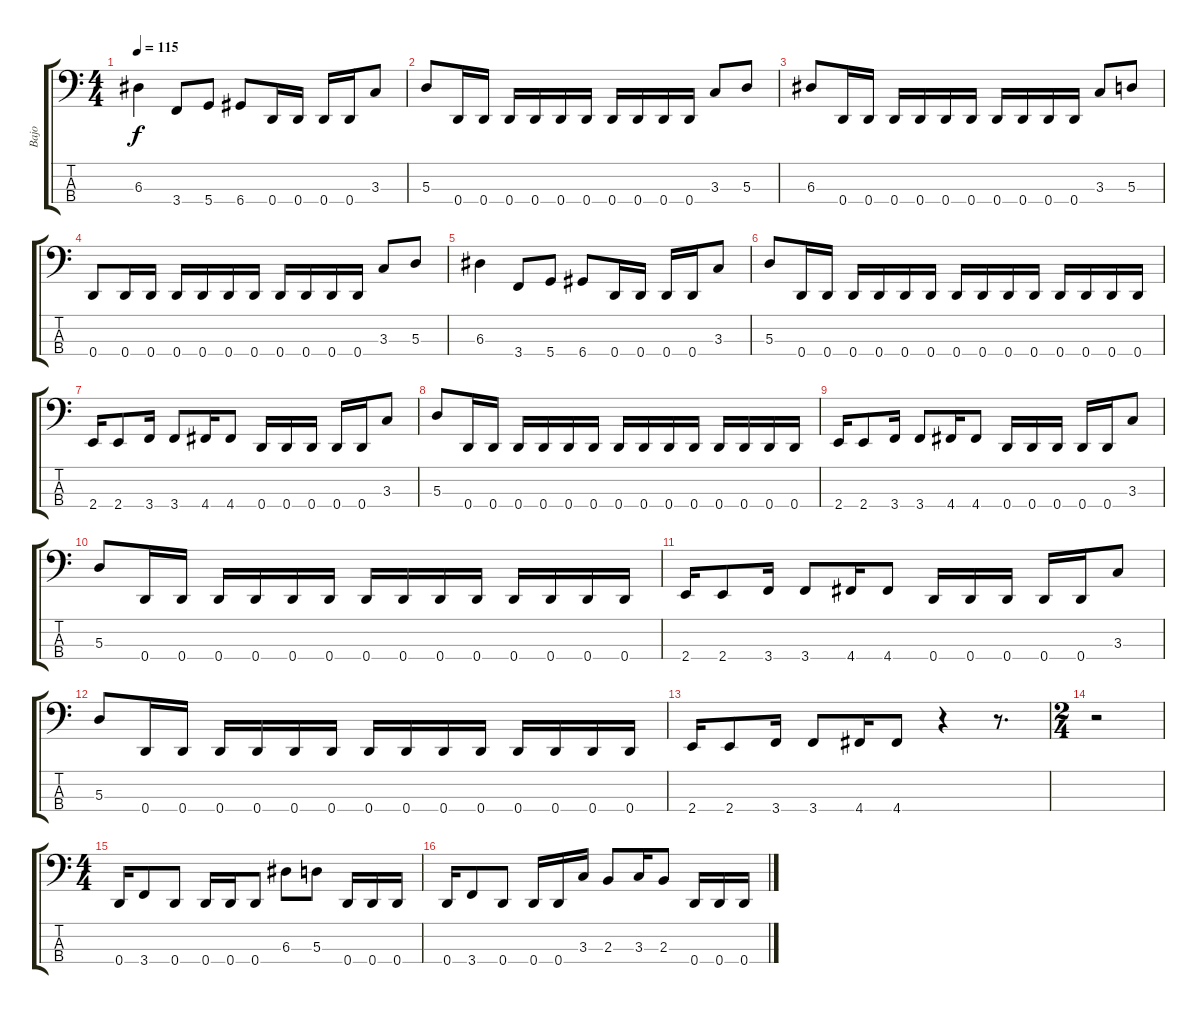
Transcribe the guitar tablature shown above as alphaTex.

\track ("Bajo" "Bajo") {instrument electricbasspick}
\staff {score tabs}
\tuning (G2 D2 A1 D1) {hide}
\ts (4 4)
\tempo 115
\clef f4
\ks c
6.3.4{dy f} 3.4.8 5.4.8 6.4.8 0.4.16 0.4.16 0.4.16 0.4.16 3.3.8 |
5.3.8 0.4.16 0.4.16 0.4.16 0.4.16 0.4.16 0.4.16 0.4.16 0.4.16 0.4.16 0.4.16 3.3.8 5.3.8 |
6.3.8 0.4.16 0.4.16 0.4.16 0.4.16 0.4.16 0.4.16 0.4.16 0.4.16 0.4.16 0.4.16 3.3.8 5.3.8 |
0.4.8 0.4.16 0.4.16 0.4.16 0.4.16 0.4.16 0.4.16 0.4.16 0.4.16 0.4.16 0.4.16 3.3.8 5.3.8 |
6.3.4 3.4.8 5.4.8 6.4.8 0.4.16 0.4.16 0.4.16 0.4.16 3.3.8 |
5.3.8 0.4.16 0.4.16 0.4.16 0.4.16 0.4.16 0.4.16 0.4.16 0.4.16 0.4.16 0.4.16 0.4.16 0.4.16 0.4.16 0.4.16 |
2.4.16 2.4.8 3.4.16 3.4.8 4.4.16 4.4.8 0.4.16 0.4.16 0.4.16 0.4.16 0.4.16 3.3.8 |
5.3.8 0.4.16 0.4.16 0.4.16 0.4.16 0.4.16 0.4.16 0.4.16 0.4.16 0.4.16 0.4.16 0.4.16 0.4.16 0.4.16 0.4.16 |
2.4.16 2.4.8 3.4.16 3.4.8 4.4.16 4.4.8 0.4.16 0.4.16 0.4.16 0.4.16 0.4.16 3.3.8 |
5.3.8 0.4.16 0.4.16 0.4.16 0.4.16 0.4.16 0.4.16 0.4.16 0.4.16 0.4.16 0.4.16 0.4.16 0.4.16 0.4.16 0.4.16 |
2.4.16 2.4.8 3.4.16 3.4.8 4.4.16 4.4.8 0.4.16 0.4.16 0.4.16 0.4.16 0.4.16 3.3.8 |
5.3.8 0.4.16 0.4.16 0.4.16 0.4.16 0.4.16 0.4.16 0.4.16 0.4.16 0.4.16 0.4.16 0.4.16 0.4.16 0.4.16 0.4.16 |
2.4.16 2.4.8 3.4.16 3.4.8 4.4.16 4.4.8 r.4 r.8{d} |
\ts (2 4)
r.2 |
\ts (4 4)
0.4.16 3.4.8 0.4.8 0.4.16 0.4.16 0.4.8 6.3.8 5.3.8 0.4.16 0.4.16 0.4.16 |
0.4.16 3.4.8 0.4.8 0.4.16 0.4.16 3.3.16 2.3.8 3.3.16 2.3.8 0.4.16 0.4.16 0.4.16
